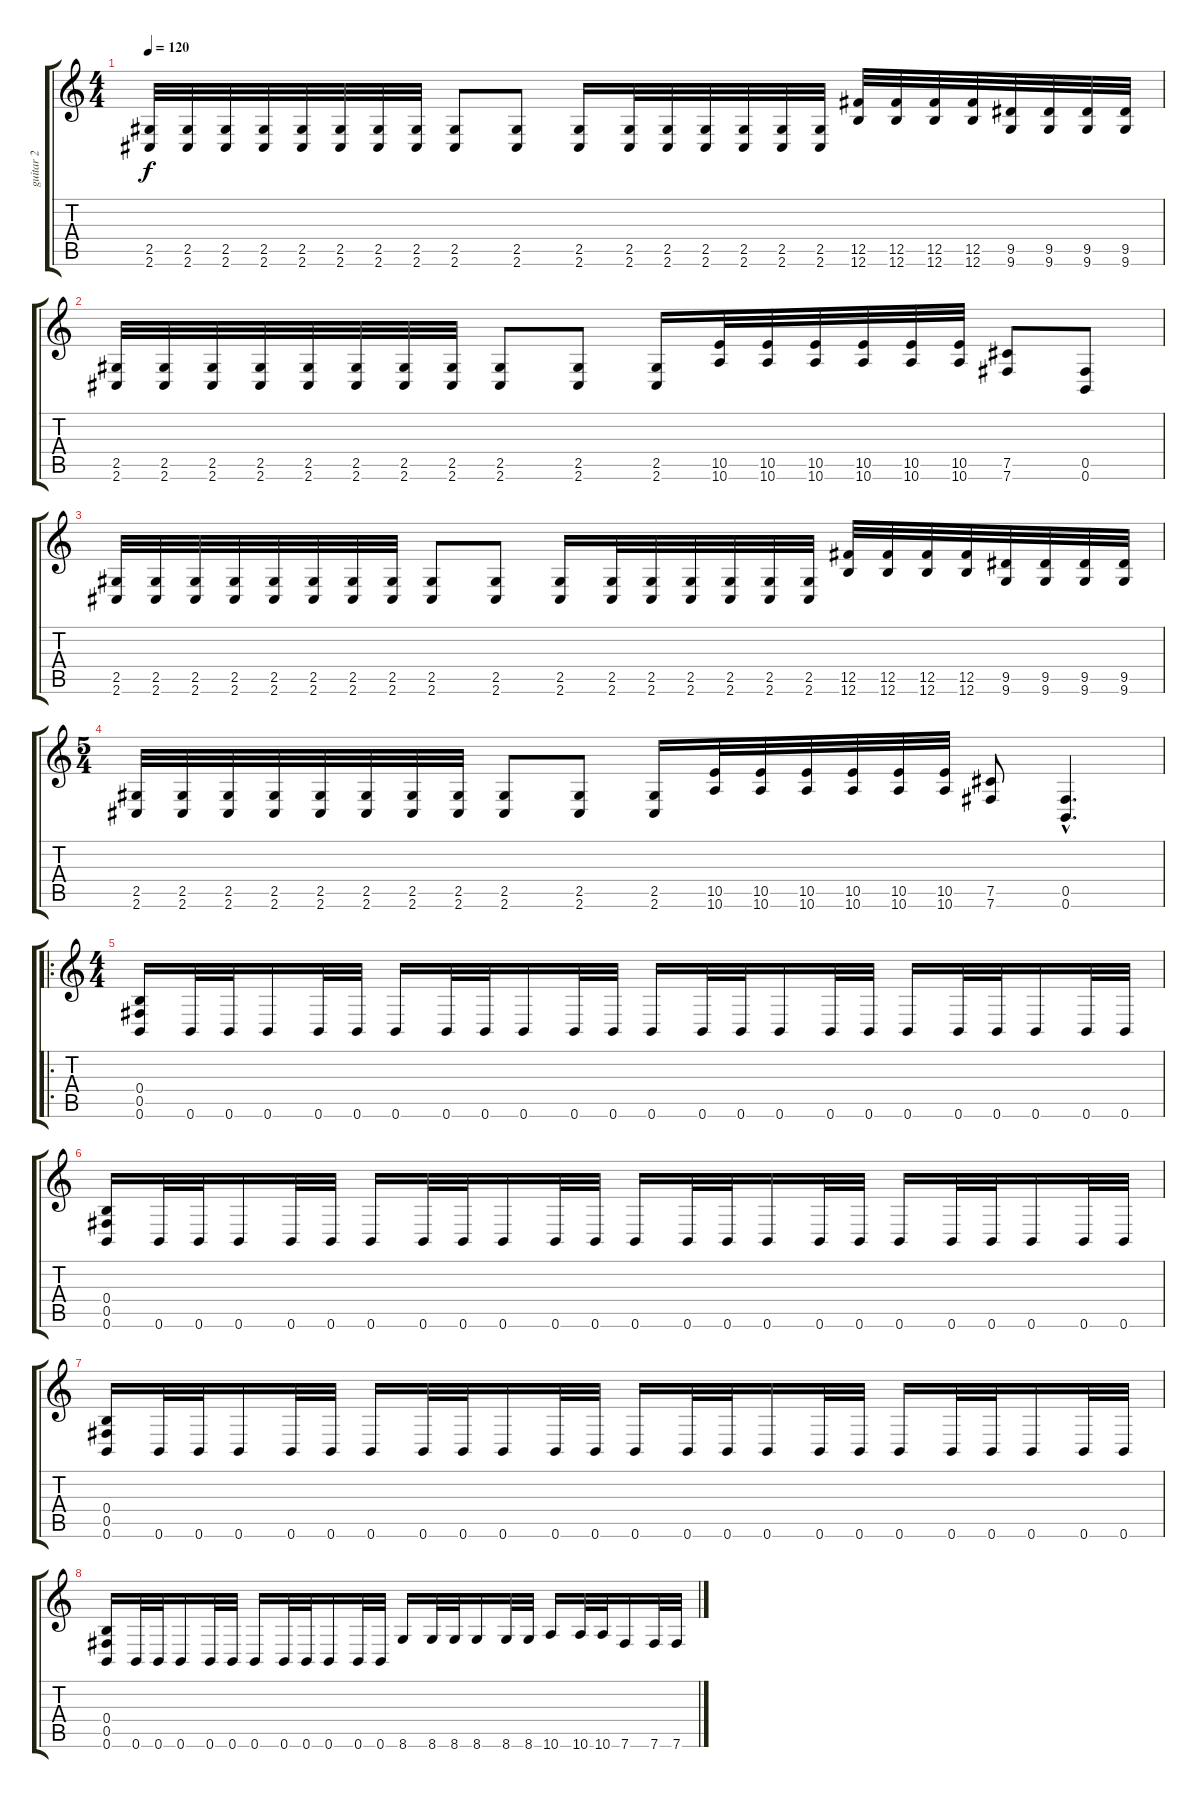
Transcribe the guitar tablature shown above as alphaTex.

\track ("guitar 2" "guitar 2") {instrument overdrivenguitar}
\staff {score tabs}
\tuning (Db4 Ab3 E3 B2 Gb2 B1) {hide}
\ts (4 4)
\tempo 120
\clef g2
\ks c
(2.5 2.6).32{dy f} (2.5 2.6).32 (2.5 2.6).32 (2.5 2.6).32 (2.5 2.6).32 (2.5 2.6).32 (2.5 2.6).32 (2.5 2.6).32 (2.5 2.6).8 (2.5 2.6).8 (2.5 2.6).16 (2.5 2.6).32 (2.5 2.6).32 (2.5 2.6).32 (2.5 2.6).32 (2.5 2.6).32 (2.5 2.6).32 (12.5 12.6).32 (12.5 12.6).32 (12.5 12.6).32 (12.5 12.6).32 (9.5 9.6).32 (9.5 9.6).32 (9.5 9.6).32 (9.5 9.6).32 |
(2.5 2.6).32 (2.5 2.6).32 (2.5 2.6).32 (2.5 2.6).32 (2.5 2.6).32 (2.5 2.6).32 (2.5 2.6).32 (2.5 2.6).32 (2.5 2.6).8 (2.5 2.6).8 (2.5 2.6).16 (10.5 10.6).32 (10.5 10.6).32 (10.5 10.6).32 (10.5 10.6).32 (10.5 10.6).32 (10.5 10.6).32 (7.5 7.6).8 (0.5 0.6).8 |
(2.5 2.6).32 (2.5 2.6).32 (2.5 2.6).32 (2.5 2.6).32 (2.5 2.6).32 (2.5 2.6).32 (2.5 2.6).32 (2.5 2.6).32 (2.5 2.6).8 (2.5 2.6).8 (2.5 2.6).16 (2.5 2.6).32 (2.5 2.6).32 (2.5 2.6).32 (2.5 2.6).32 (2.5 2.6).32 (2.5 2.6).32 (12.5 12.6).32 (12.5 12.6).32 (12.5 12.6).32 (12.5 12.6).32 (9.5 9.6).32 (9.5 9.6).32 (9.5 9.6).32 (9.5 9.6).32 |
\ts (5 4)
(2.5 2.6).32 (2.5 2.6).32 (2.5 2.6).32 (2.5 2.6).32 (2.5 2.6).32 (2.5 2.6).32 (2.5 2.6).32 (2.5 2.6).32 (2.5 2.6).8 (2.5 2.6).8 (2.5 2.6).16 (10.5 10.6).32 (10.5 10.6).32 (10.5 10.6).32 (10.5 10.6).32 (10.5 10.6).32 (10.5 10.6).32 (7.5 7.6).8 (0.5{hac} 0.6{hac}).4{d} |
\ro
\ts (4 4)
(0.4 0.5 0.6).16 0.6.32 0.6.32 0.6.16 0.6.32 0.6.32 0.6.16 0.6.32 0.6.32 0.6.16 0.6.32 0.6.32 0.6.16 0.6.32 0.6.32 0.6.16 0.6.32 0.6.32 0.6.16 0.6.32 0.6.32 0.6.16 0.6.32 0.6.32 |
(0.4 0.5 0.6).16 0.6.32 0.6.32 0.6.16 0.6.32 0.6.32 0.6.16 0.6.32 0.6.32 0.6.16 0.6.32 0.6.32 0.6.16 0.6.32 0.6.32 0.6.16 0.6.32 0.6.32 0.6.16 0.6.32 0.6.32 0.6.16 0.6.32 0.6.32 |
(0.4 0.5 0.6).16 0.6.32 0.6.32 0.6.16 0.6.32 0.6.32 0.6.16 0.6.32 0.6.32 0.6.16 0.6.32 0.6.32 0.6.16 0.6.32 0.6.32 0.6.16 0.6.32 0.6.32 0.6.16 0.6.32 0.6.32 0.6.16 0.6.32 0.6.32 |
(0.4 0.5 0.6).16 0.6.32 0.6.32 0.6.16 0.6.32 0.6.32 0.6.16 0.6.32 0.6.32 0.6.16 0.6.32 0.6.32 8.6.16 8.6.32 8.6.32 8.6.16 8.6.32 8.6.32 10.6.16 10.6.32 10.6.32 7.6.16 7.6.32 7.6.32
